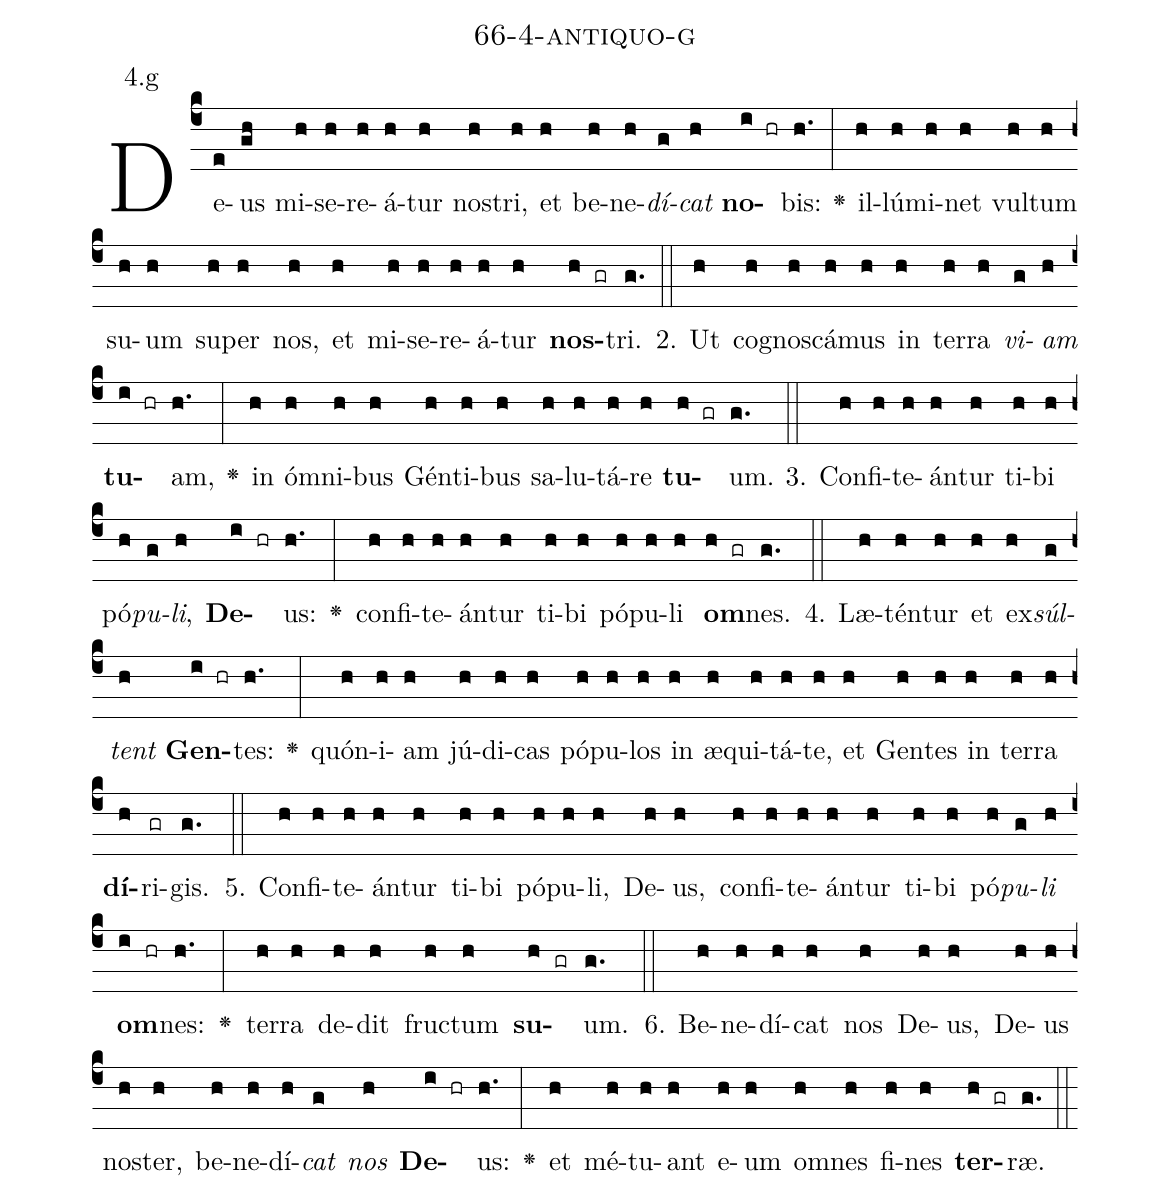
name: 66-4-antiquo-g;
annotation: 4.g;
%%
(c4)De(e)us(gh) mi(h)se(h)re(h)á(h)tur(h) nos(h)tri,(h) et(h) be(h)ne(h)<i>dí</i>(g)<i>cat</i>(h) <b>no</b>(i hr)bis:(h.) <v>\greheightstar</v>(:) il(h)lú(h)mi(h)net(h) vul(h)tum(h) su(h)um(h) su(h)per(h) nos,(h) et(h) mi(h)se(h)re(h)á(h)tur(h) <b>nos</b>(h gr)tri.(g.) (::)
2. Ut(h) co(h)gnos(h)cá(h)mus(h) in(h) ter(h)ra(h) <i>vi</i>(g)<i>am</i>(h) <b>tu</b>(i hr)am,(h.) <v>\greheightstar</v>(:) in(h) óm(h)ni(h)bus(h) Gén(h)ti(h)bus(h) sa(h)lu(h)tá(h)re(h) <b>tu</b>(h gr)um.(g.) (::)
3. Con(h)fi(h)te(h)án(h)tur(h) ti(h)bi(h) pó(h)<i>pu</i>(g)<i>li</i>,(h) <b>De</b>(i hr)us:(h.) <v>\greheightstar</v>(:) con(h)fi(h)te(h)án(h)tur(h) ti(h)bi(h) pó(h)pu(h)li(h) <b>om</b>(h gr)nes.(g.) (::)
4. Læ(h)tén(h)tur(h) et(h) ex(h)<i>súl</i>(g)<i>tent</i>(h) <b>Gen</b>(i hr)tes:(h.) <v>\greheightstar</v>(:) quón(h)i(h)am(h) jú(h)di(h)cas(h) pó(h)pu(h)los(h) in(h) æ(h)qui(h)tá(h)te,(h) et(h) Gen(h)tes(h) in(h) ter(h)ra(h) <b>dí</b>(h)ri(gr)gis.(g.) (::)
5. Con(h)fi(h)te(h)án(h)tur(h) ti(h)bi(h) pó(h)pu(h)li,(h) De(h)us,(h) con(h)fi(h)te(h)án(h)tur(h) ti(h)bi(h) pó(h)<i>pu</i>(g)<i>li</i>(h) <b>om</b>(i hr)nes:(h.) <v>\greheightstar</v>(:) ter(h)ra(h) de(h)dit(h) fruc(h)tum(h) <b>su</b>(h gr)um.(g.) (::)
6. Be(h)ne(h)dí(h)cat(h) nos(h) De(h)us,(h) De(h)us(h) nos(h)ter,(h) be(h)ne(h)dí(h)<i>cat</i>(g) <i>nos</i>(h) <b>De</b>(i hr)us:(h.) <v>\greheightstar</v>(:) et(h) mé(h)tu(h)ant(h) e(h)um(h) om(h)nes(h) fi(h)nes(h) <b>ter</b>(h gr)ræ.(g.) (::)
